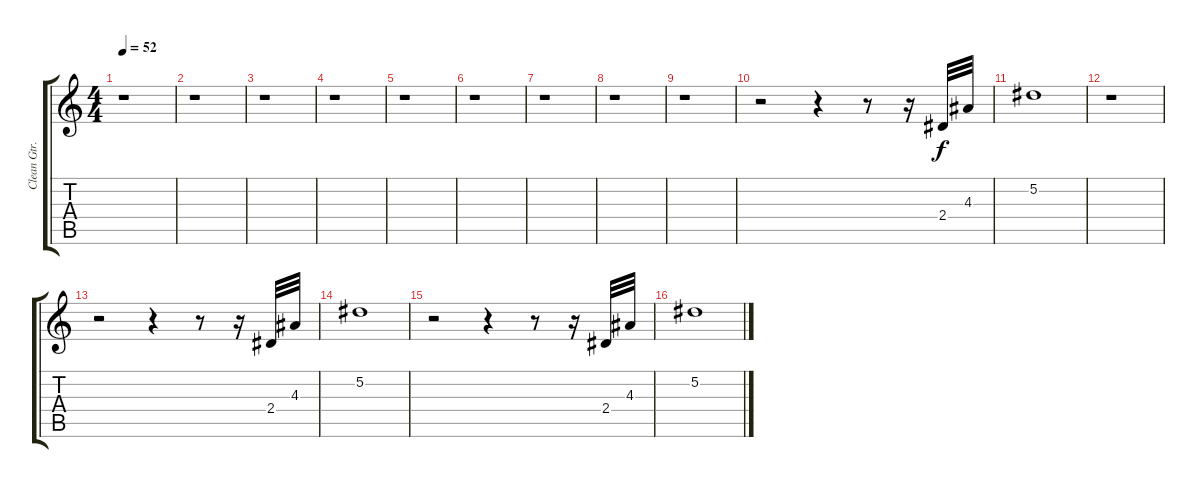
\track ("Clean Gtr." "Clean Gtr.") {instrument electricguitarclean}
\staff {score tabs}
\tuning (Eb4 Bb3 Gb3 Db3 Ab2 Eb2) {hide}
\ts (4 4)
\tempo 52
\clef g2
\ks c
r.1{dy f instrument electricguitarclean} |
r.1 |
r.1 |
r.1 |
r.1 |
r.1 |
r.1 |
r.1 |
r.1 |
r.2 r.4 r.8 r.16 2.4.32 4.3.32 |
5.2.1 |
r.1 |
r.2 r.4 r.8 r.16 2.4.32 4.3.32 |
5.2.1 |
r.2 r.4 r.8 r.16 2.4.32 4.3.32 |
5.2.1
